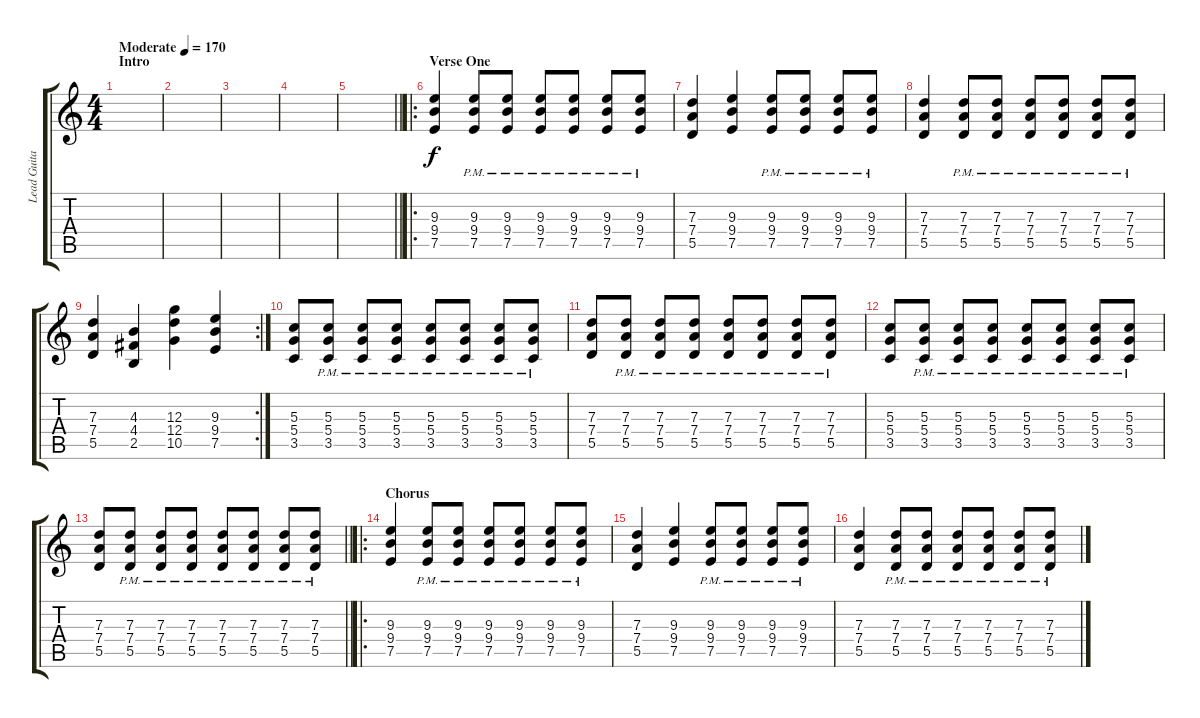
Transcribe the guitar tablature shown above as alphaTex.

\track ("Lead Guitar" "Lead Guita") {instrument distortionguitar}
\staff {score tabs}
\tuning (E4 B3 G3 D3 A2 E2) {hide}
\ts (4 4)
\section ("" "Intro")
\tempo (170 "Moderate")
\clef g2
\ks c
|
|
|
|
\barLineRight lightlight
|
\ro
\section ("" "Verse One")
(9.3 9.4 7.5).4 (9.3{pm} 9.4{pm} 7.5{pm}).8 (9.3{pm} 9.4{pm} 7.5{pm}).8 (9.3{pm} 9.4{pm} 7.5{pm}).8 (9.3{pm} 9.4{pm} 7.5{pm}).8 (9.3{pm} 9.4{pm} 7.5{pm}).8 (9.3{pm} 9.4{pm} 7.5{pm}).8 |
(7.3 7.4 5.5).4 (9.3 9.4 7.5).4 (9.3{pm} 9.4{pm} 7.5{pm}).8 (9.3{pm} 9.4{pm} 7.5{pm}).8 (9.3{pm} 9.4{pm} 7.5{pm}).8 (9.3{pm} 9.4{pm} 7.5{pm}).8 |
(7.3 7.4 5.5).4 (7.3{pm} 7.4{pm} 5.5{pm}).8 (7.3{pm} 7.4{pm} 5.5{pm}).8 (7.3{pm} 7.4{pm} 5.5{pm}).8 (7.3{pm} 7.4{pm} 5.5{pm}).8 (7.3{pm} 7.4{pm} 5.5{pm}).8 (7.3{pm} 7.4{pm} 5.5{pm}).8 |
\rc 2
(7.3 7.4 5.5).4 (4.3 4.4 2.5).4 (12.3 12.4 10.5).4 (9.3 9.4 7.5).4 |
(5.3 5.4 3.5).8 (5.3{pm} 5.4{pm} 3.5{pm}).8 (5.3{pm} 5.4{pm} 3.5{pm}).8 (5.3{pm} 5.4{pm} 3.5{pm}).8 (5.3{pm} 5.4{pm} 3.5{pm}).8 (5.3{pm} 5.4{pm} 3.5{pm}).8 (5.3{pm} 5.4{pm} 3.5{pm}).8 (5.3{pm} 5.4{pm} 3.5{pm}).8 |
(7.3 7.4 5.5).8 (7.3{pm} 7.4{pm} 5.5{pm}).8 (7.3{pm} 7.4{pm} 5.5{pm}).8 (7.3{pm} 7.4{pm} 5.5{pm}).8 (7.3{pm} 7.4{pm} 5.5{pm}).8 (7.3{pm} 7.4{pm} 5.5{pm}).8 (7.3{pm} 7.4{pm} 5.5{pm}).8 (7.3{pm} 7.4{pm} 5.5{pm}).8 |
(5.3 5.4 3.5).8 (5.3{pm} 5.4{pm} 3.5{pm}).8 (5.3{pm} 5.4{pm} 3.5{pm}).8 (5.3{pm} 5.4{pm} 3.5{pm}).8 (5.3{pm} 5.4{pm} 3.5{pm}).8 (5.3{pm} 5.4{pm} 3.5{pm}).8 (5.3{pm} 5.4{pm} 3.5{pm}).8 (5.3{pm} 5.4{pm} 3.5{pm}).8 |
\barLineRight lightlight
(7.3 7.4 5.5).8 (7.3{pm} 7.4{pm} 5.5{pm}).8 (7.3{pm} 7.4{pm} 5.5{pm}).8 (7.3{pm} 7.4{pm} 5.5{pm}).8 (7.3{pm} 7.4{pm} 5.5{pm}).8 (7.3{pm} 7.4{pm} 5.5{pm}).8 (7.3{pm} 7.4{pm} 5.5{pm}).8 (7.3{pm} 7.4{pm} 5.5{pm}).8 |
\ro
\section ("" "Chorus")
(9.3 9.4 7.5).4 (9.3{pm} 9.4{pm} 7.5{pm}).8 (9.3{pm} 9.4{pm} 7.5{pm}).8 (9.3{pm} 9.4{pm} 7.5{pm}).8 (9.3{pm} 9.4{pm} 7.5{pm}).8 (9.3{pm} 9.4{pm} 7.5{pm}).8 (9.3{pm} 9.4{pm} 7.5{pm}).8 |
(7.3 7.4 5.5).4 (9.3 9.4 7.5).4 (9.3{pm} 9.4{pm} 7.5{pm}).8 (9.3{pm} 9.4{pm} 7.5{pm}).8 (9.3{pm} 9.4{pm} 7.5{pm}).8 (9.3{pm} 9.4{pm} 7.5{pm}).8 |
(7.3 7.4 5.5).4 (7.3{pm} 7.4{pm} 5.5{pm}).8 (7.3{pm} 7.4{pm} 5.5{pm}).8 (7.3{pm} 7.4{pm} 5.5{pm}).8 (7.3{pm} 7.4{pm} 5.5{pm}).8 (7.3{pm} 7.4{pm} 5.5{pm}).8 (7.3{pm} 7.4{pm} 5.5{pm}).8
